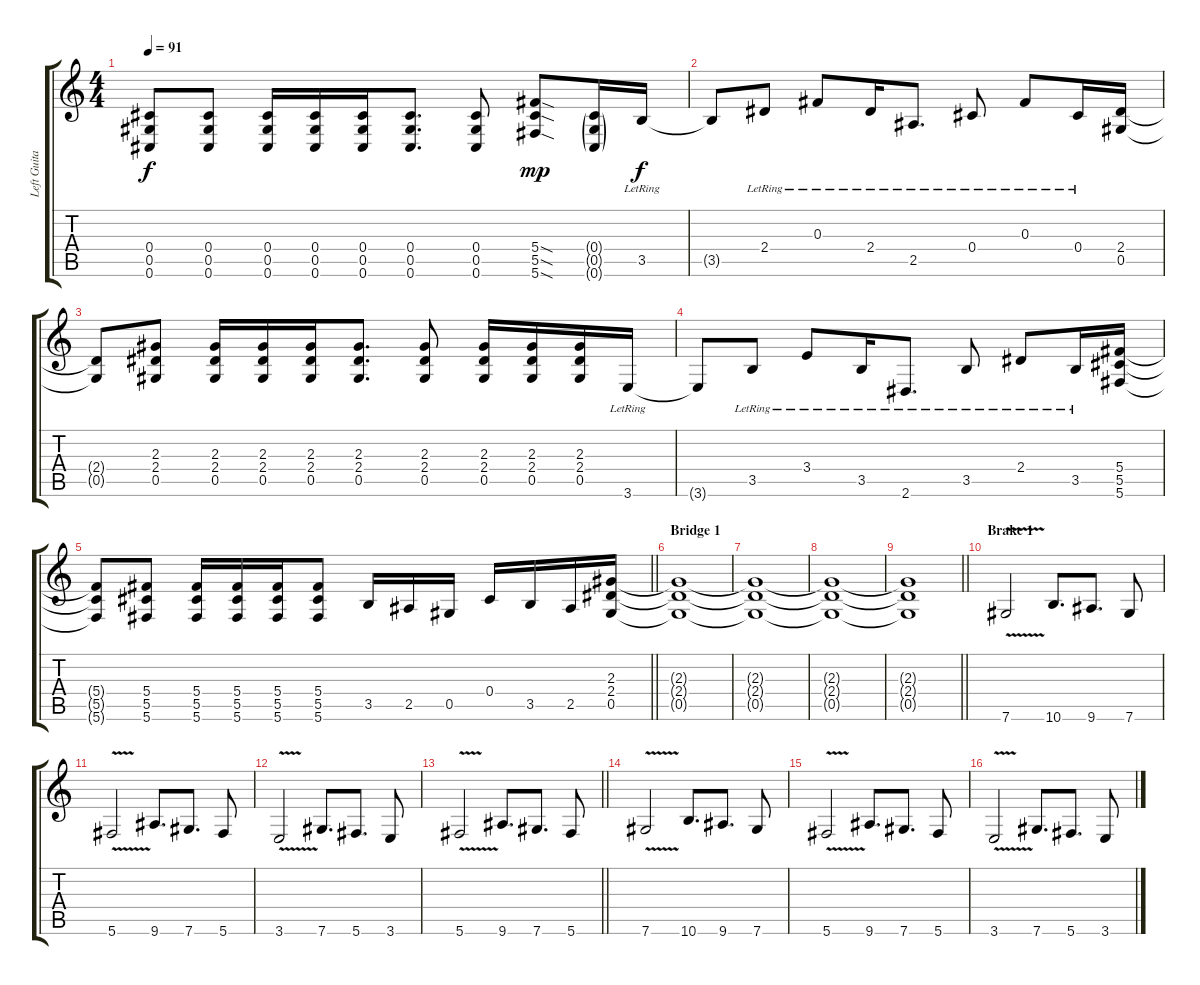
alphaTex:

\track ("Left Guitar" "Left Guita") {instrument distortionguitar}
\staff {score tabs}
\tuning (Eb4 Bb3 Gb3 Db3 Ab2 Db2) {hide}
\ts (4 4)
\tempo 91
\clef g2
\ks c
(0.4{t} 0.5{t} 0.6{t}).8{dy f} (0.4 0.5 0.6).8 (0.4 0.5 0.6).16 (0.4 0.5 0.6).16 (0.4 0.5 0.6).16 (0.4 0.5 0.6).8{d} (0.4 0.5 0.6).8 (5.4{sod} 5.5{sod} 5.6{sod}).8{dy mp} (0.4{g} 0.5{g} 0.6{g}).16 3.5{lr}.16{dy f} |
3.5{t}.8 2.4{lr}.8 0.3{lr}.8 2.4{lr}.16 2.5{lr}.8{d} 0.4{lr}.8 0.3{lr}.8 0.4{lr}.16 (2.4 0.5).16 |
(2.4{t} 0.5{t}).8 (2.3 2.4 0.5).8 (2.3 2.4 0.5).16 (2.3 2.4 0.5).16 (2.3 2.4 0.5).16 (2.3 2.4 0.5).8{d} (2.3 2.4 0.5).8 (2.3 2.4 0.5).16 (2.3 2.4 0.5).16 (2.3 2.4 0.5).16 3.6{lr}.16 |
3.6{t}.8 3.5{lr}.8 3.4{lr}.8 3.5{lr}.16 2.6{lr}.8{d} 3.5{lr}.8 2.4{lr}.8 3.5{lr}.16 (5.4 5.5 5.6).16 |
\barLineRight lightlight
(5.4{t} 5.5{t} 5.6{t}).8 (5.4 5.5 5.6).8 (5.4 5.5 5.6).16 (5.4 5.5 5.6).16 (5.4 5.5 5.6).16 (5.4 5.5 5.6).8 3.5.16 2.5.16 0.5.16 0.4.16 3.5.16 2.5.16 (2.3 2.4 0.5).16 |
\section ("" "Bridge 1")
(2.3{t} 2.4{t} 0.5{t}).1{volume 8} |
(2.3{t} 2.4{t} 0.5{t}).1 |
(2.3{t} 2.4{t} 0.5{t}).1 |
\barLineRight lightlight
(2.3{t} 2.4{t} 0.5{t}).1 |
\section ("" "Brake 1")
7.6{v}.2{volume 11 instrument distortionguitar} 10.6.8{d} 9.6.8{d} 7.6.8 |
5.6{v}.2 9.6.8{d} 7.6.8{d} 5.6.8 |
3.6{v}.2 7.6.8{d} 5.6.8{d} 3.6.8 |
\barLineRight lightlight
5.6{v}.2 9.6.8{d} 7.6.8{d} 5.6.8 |
7.6{v}.2 10.6.8{d} 9.6.8{d} 7.6.8 |
5.6{v}.2 9.6.8{d} 7.6.8{d} 5.6.8 |
3.6{v}.2 7.6.8{d} 5.6.8{d} 3.6.8
